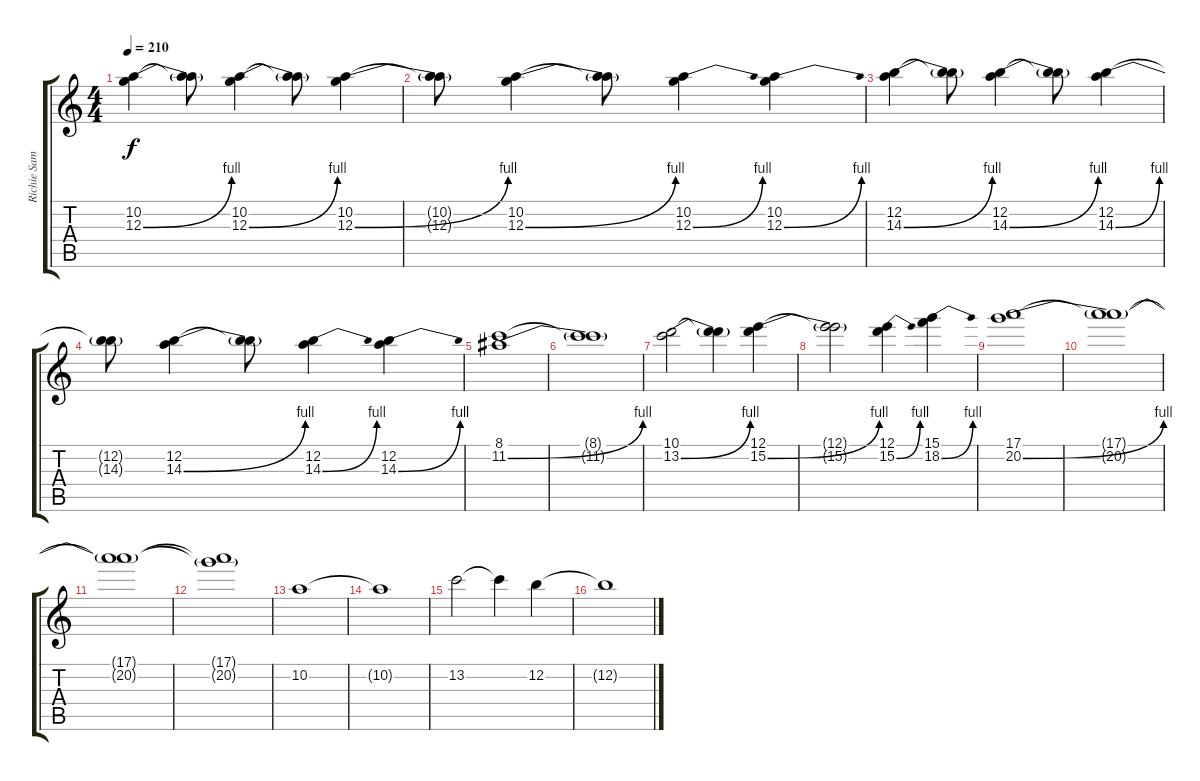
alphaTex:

\track ("Richie Sambora-2" "Richie Sam") {instrument distortionguitar}
\staff {score tabs}
\tuning (E4 B3 G3 D3 A2 E2) {hide}
\ts (4 4)
\tempo 210
\clef g2
\ks c
(10.2 12.3{be (bend 0 0 60 4)}).4{dy f} (10.2{t} 12.3{t}).8 (10.2 12.3{be (bend 0 0 60 4)}).4 (10.2{t} 12.3{t}).8 (10.2 12.3{be (bend 0 0 60 4)}).4 |
(10.2{t} 12.3{t}).8 (10.2 12.3{be (bend 0 0 60 4)}).4 (10.2{t} 12.3{t}).8 (10.2 12.3{be (bend 0 0 60 4)}).4 (10.2 12.3{be (bend 0 0 60 4)}).4 |
(12.2 14.3{be (bend 0 0 60 4)}).4 (12.2{t} 14.3{t}).8 (12.2 14.3{be (bend 0 0 60 4)}).4 (12.2{t} 14.3{t}).8 (12.2 14.3{be (bend 0 0 60 4)}).4 |
(12.2{t} 14.3{t}).8 (12.2 14.3{be (bend 0 0 60 4)}).4 (12.2{t} 14.3{t}).8 (12.2 14.3{be (bend 0 0 60 4)}).4 (12.2 14.3{be (bend 0 0 60 4)}).4 |
(8.1 11.2{be (bend 0 0 60 4)}).1 |
(8.1{t} 11.2{t}).1 |
(10.1 13.2{be (bend 0 0 60 4)}).2 (10.1{t} 13.2{t}).4 (12.1 15.2{be (bend 0 0 60 4)}).4 |
(12.1{t} 15.2{t}).2 (12.1 15.2{be (bend 0 0 60 4)}).4 (15.1 18.2{be (bend 0 0 60 4)}).4 |
(17.1 20.2{be (bend 0 0 60 4)}).1 |
(17.1{t} 20.2{t}).1 |
(17.1{t} 20.2{t}).1 |
(17.1{t} 20.2{t}).1 |
10.2.1{volume 13} |
10.2{t}.1 |
13.2.2 13.2{t}.4 12.2.4 |
12.2{t}.1
